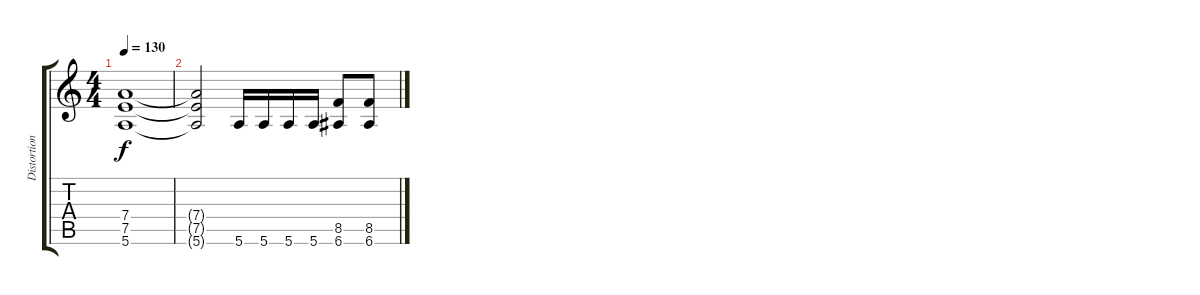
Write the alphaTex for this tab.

\track ("Distortion Guitar 1" "Distortion") {instrument distortionguitar}
\staff {score tabs}
\tuning (E4 B3 G3 D3 A2 E2) {hide}
\ts (4 4)
\tempo 130
\clef g2
\ks c
(7.4 7.5 5.6).1{dy f} |
(7.4{t} 7.5{t} 5.6{t}).2 5.6.16 5.6.16 5.6.16 5.6.16 (8.5 6.6).8 (8.5 6.6).8
